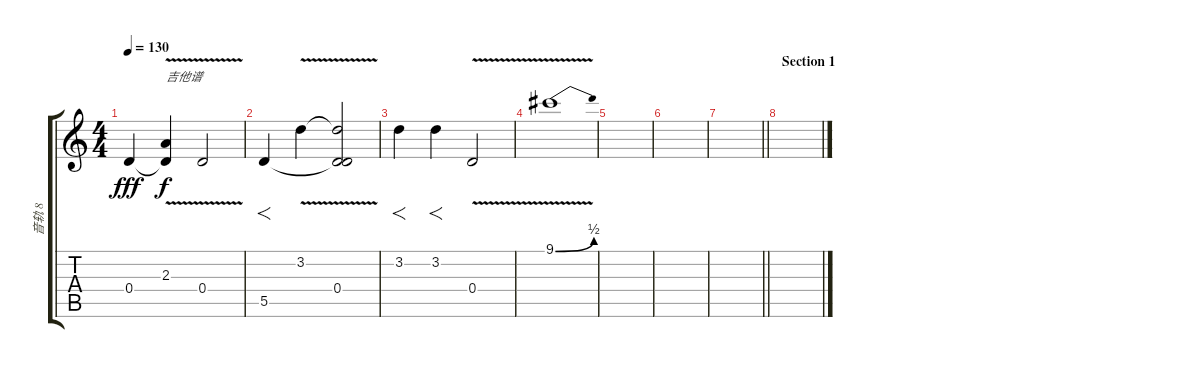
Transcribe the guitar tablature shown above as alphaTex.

\track ("音轨 8" "音轨 8") {instrument overdrivenguitar}
\staff {score tabs}
\tuning (E4 B3 G3 D3 A2 E2) {hide}
\ts (4 4)
\tempo 130
\clef g2
\ks c
0.4.4{dy fff instrument overdrivenguitar} (2.3{v} 0.4{v t}).4{txt "吉他谱" dy f} 0.4{v}.2 |
5.5.4{f} 3.2{v}.4 (3.2{t} 0.4 5.5{t}).2 |
3.2.4{f} 3.2.4{f} 0.4{v}.2 |
9.1{be (bend 0 0 60 2) v}.1 |
|
|
\barLineRight lightlight
|
\section ("" "Section 1")
